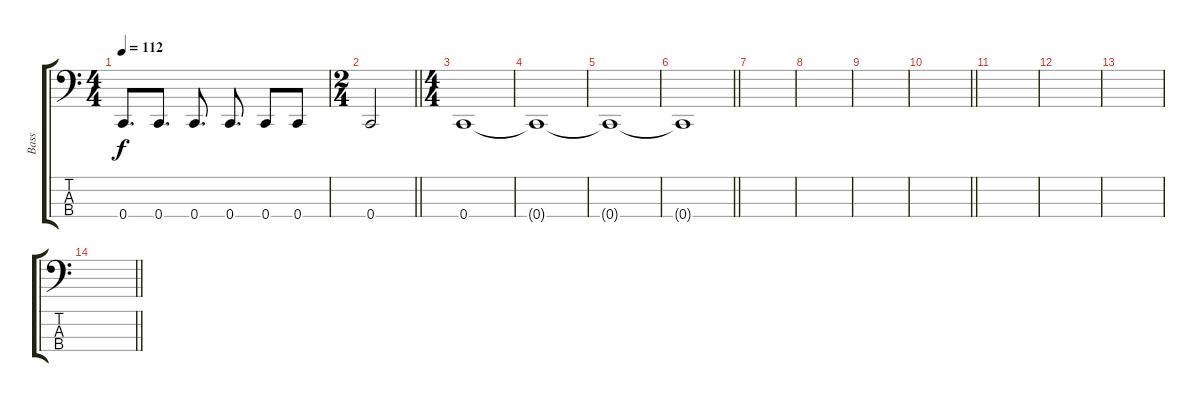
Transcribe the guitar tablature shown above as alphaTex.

\track ("Bass" "Bass") {instrument electricbassfinger}
\staff {score tabs}
\tuning (F2 C2 G1 C1) {hide}
\ts (4 4)
\tempo 112
\clef f4
\ks c
0.4.8{d dy f} 0.4.8{d} 0.4.8{d} 0.4.8{d} 0.4.8 0.4.8 |
\ts (2 4)
\barLineRight lightlight
0.4.2 |
\ts (4 4)
0.4.1{volume 0} |
0.4{t}.1 |
0.4{t}.1 |
\barLineRight lightlight
0.4{t}.1 |
|
|
|
\barLineRight lightlight
|
|
|
|
\barLineRight lightlight
